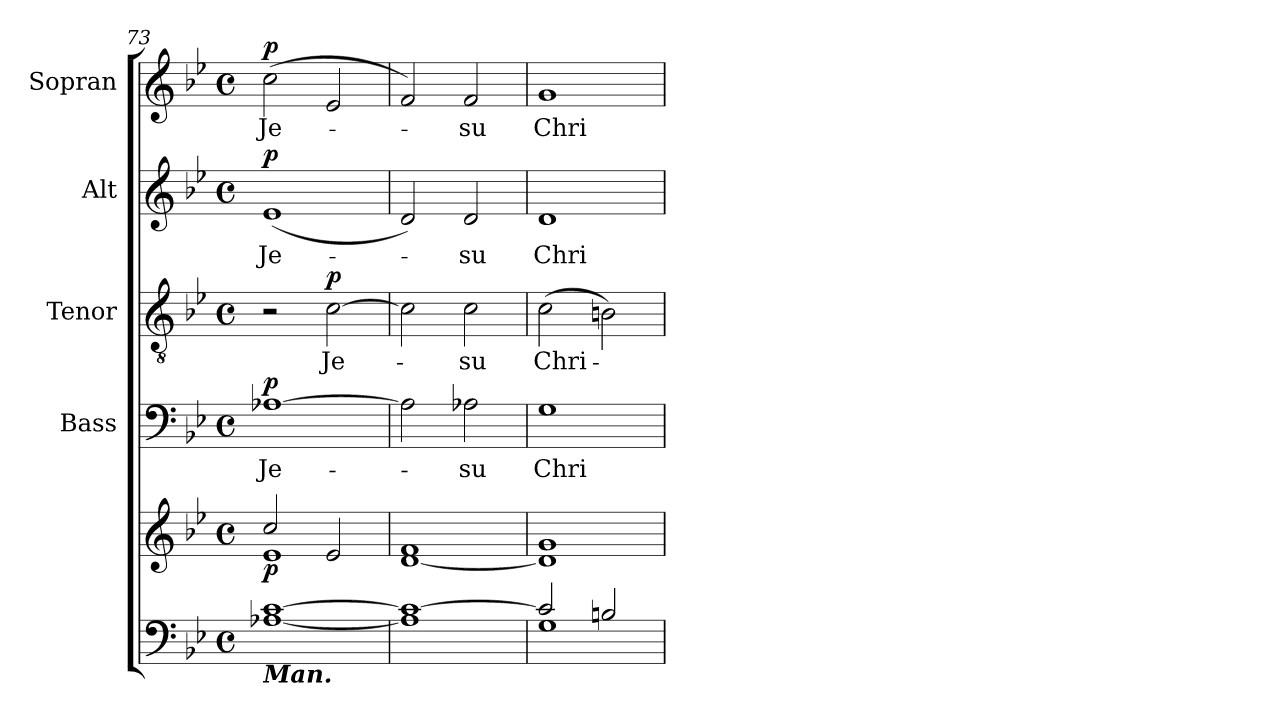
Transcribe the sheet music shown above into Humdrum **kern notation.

**kern	**kern	**dynam	**kern	**text	**dynam	**kern	**text	**dynam	**kern	**text	**dynam	**kern	**text	**dynam
*part5	*part5	*part5	*part4	*part4	*part4	*part3	*part3	*part3	*part2	*part2	*part2	*part1	*part1	*part1
*staff6	*staff5	*staff5/6	*staff4	*staff4	*staff4	*staff3	*staff3	*staff3	*staff2	*staff2	*staff2	*staff1	*staff1	*staff1
*	*	*	*I"Bass	*	*	*I"Tenor	*	*	*I"Alt	*	*	*I"Sopran	*	*
*	*	*	*I'B.	*	*	*I'T.	*	*	*I'A.	*	*	*I'S.	*	*
!!LO:LB:g=z
*clefF4	*clefG2	*	*clefF4	*	*	*clefGv2	*	*	*clefG2	*	*	*clefG2	*	*
*k[b-e-]	*k[b-e-]	*	*k[b-e-]	*	*	*k[b-e-]	*	*	*k[b-e-]	*	*	*k[b-e-]	*	*
*B-:	*B-:	*	*B-:	*	*	*B-:	*	*	*B-:	*	*	*B-:	*	*
*M4/4	*M4/4	*	*M4/4	*	*	*M4/4	*	*	*M4/4	*	*	*M4/4	*	*
*met(c)	*met(c)	*	*met(c)	*	*	*met(c)	*	*	*met(c)	*	*	*met(c)	*	*
=73	=73	=73	=73	=73	=73	=73	=73	=73	=73	=73	=73	=73	=73	=73
*^	*^	*	*	*	*	*	*	*	*	*	*	*	*	*
!LO:TX:b:Bi:t=Man.	!	!	!	!	!	!	!	!	!	!	!	!	!	!	!	!
!	!	!	!	!LO:DY:b	!	!LO:LY:b	!LO:DY:a	!	!	!	!	!LO:LY:b	!LO:DY:a	!	!LO:LY:b	!LO:DY:a
[>1c	[<1A-X	2cc/	1e-	p	[1A-X	Je-	p	2r	.	.	(<1e-	Je-	p	(>2cc\	Je-	p
!	!	!	!	!	!	!	!	!	!LO:LY:b	!LO:DY:a	!	!	!	!	!	!
.	.	2e-/	.	.	.	.	.	[2c\	Je-	p	.	.	.	2e-/	.	.
=74	=74	=74	=74	=74	=74	=74	=74	=74	=74	=74	=74	=74	=74	=74	=74	=74
1c_	1A-]	1f	[<1d	.	2A-\]	.	.	2c\]	.	.	2d/)	.	.	2f/)	.	.
!	!	!	!	!	!	!LO:LY:b	!	!	!LO:LY:b	!	!	!LO:LY:b	!	!	!LO:LY:b	!
.	.	.	.	.	2A-X\	-su	.	2c\	-su	.	2d/	-su	.	2f/	-su	.
=75	=75	=75	=75	=75	=75	=75	=75	=75	=75	=75	=75	=75	=75	=75	=75	=75
!	!	!	!	!	!	!LO:LY:b	!	!	!LO:LY:b	!	!	!LO:LY:b	!	!	!LO:LY:b	!
2c/]	1G	1g	1d]	.	1G	Chri-	.	(>2c\	Chri-	.	1d	Chri-	.	1g	Chri-	.
2Bn/	.	.	.	.	.	.	.	2Bn\)	.	.	.	.	.	.	.	.
*v	*v	*	*	*	*	*	*	*	*	*	*	*	*	*	*	*
*	*v	*v	*	*	*	*	*	*	*	*	*	*	*	*	*
=	=	=	=	=	=	=	=	=	=	=	=	=	=	=
*-	*-	*-	*-	*-	*-	*-	*-	*-	*-	*-	*-	*-	*-	*-
